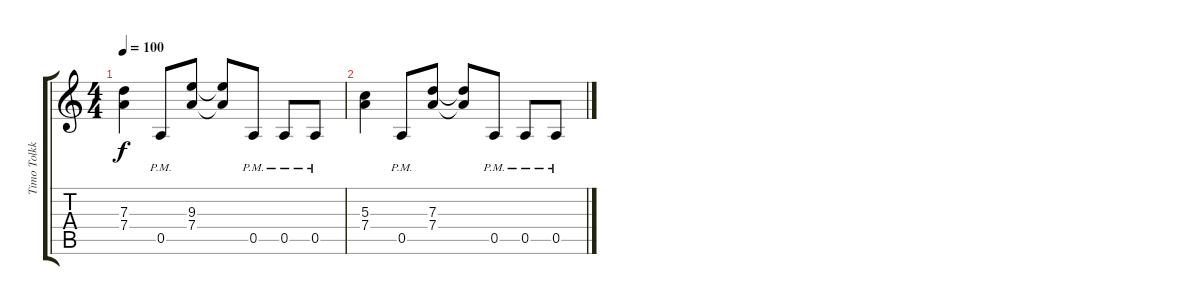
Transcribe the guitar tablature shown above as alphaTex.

\track ("Timo Tolkki" "Timo Tolkk") {instrument distortionguitar}
\staff {score tabs}
\tuning (E4 B3 G3 D3 A2 E2) {hide}
\ts (4 4)
\tempo 100
\clef g2
\ks c
(7.3 7.4).4{dy f} 0.5{pm}.8 (9.3 7.4).8 (9.3{t} 7.4{t}).8 0.5{pm}.8 0.5{pm}.8 0.5{pm}.8 |
(5.3 7.4).4 0.5{pm}.8 (7.3 7.4).8 (7.3{t} 7.4{t}).8 0.5{pm}.8 0.5{pm}.8 0.5{pm}.8
